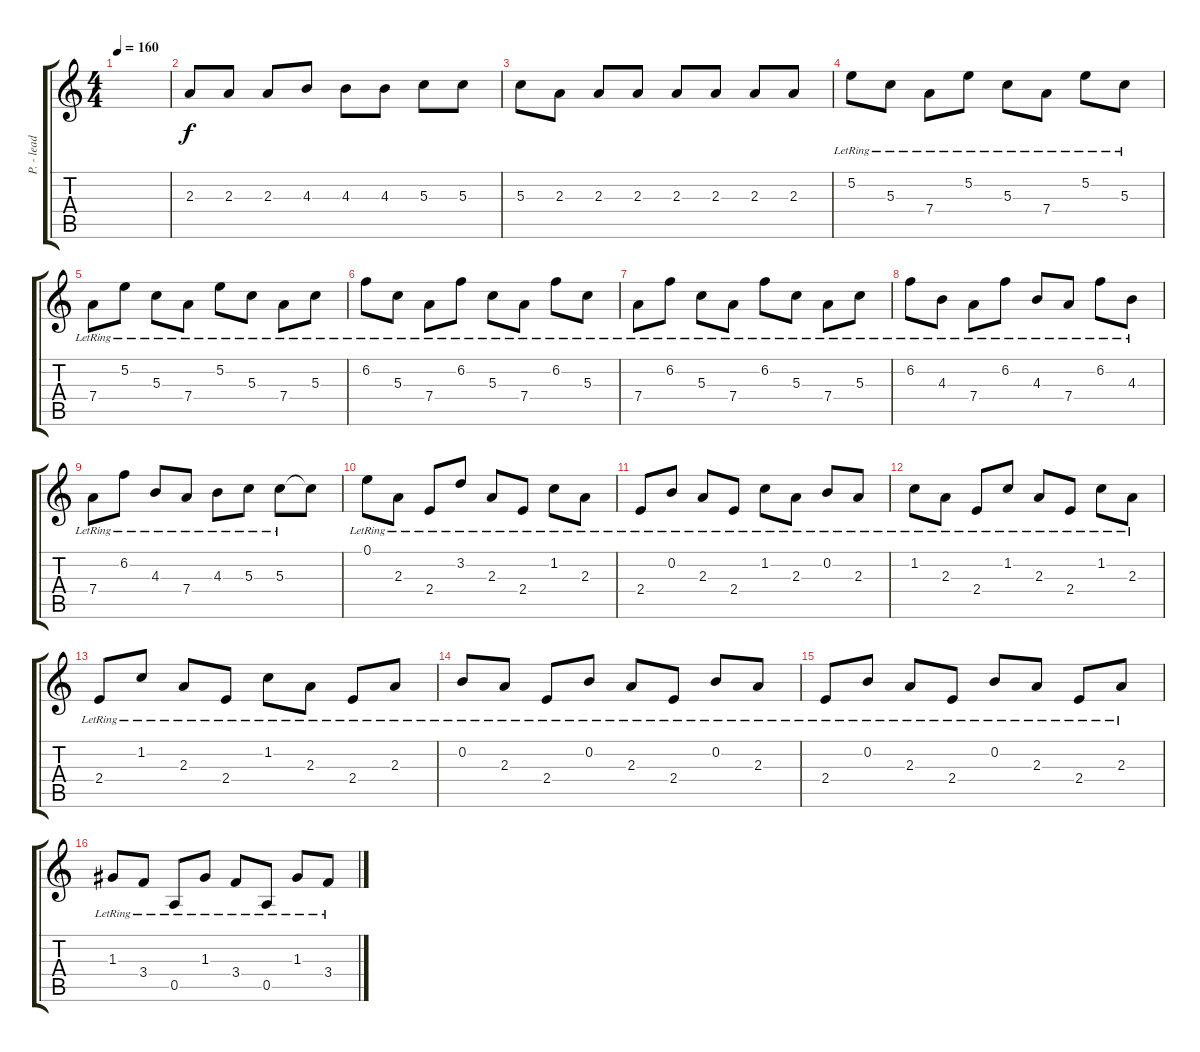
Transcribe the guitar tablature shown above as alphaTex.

\track ("P. - lead guitar" "P. - lead ") {instrument distortionguitar}
\staff {score tabs}
\tuning (E4 B3 G3 D3 A2 E2) {hide}
\ts (4 4)
\tempo 160
\clef g2
\ks c
|
2.3.8 2.3.8 2.3.8 4.3.8 4.3.8 4.3.8 5.3.8 5.3.8 |
5.3.8 2.3.8 2.3.8 2.3.8 2.3.8 2.3.8 2.3.8 2.3.8 |
5.2{lr}.8 5.3{lr}.8 7.4{lr}.8 5.2{lr}.8 5.3{lr}.8 7.4{lr}.8 5.2{lr}.8 5.3{lr}.8 |
7.4{lr}.8 5.2{lr}.8 5.3{lr}.8 7.4{lr}.8 5.2{lr}.8 5.3{lr}.8 7.4{lr}.8 5.3{lr}.8 |
6.2{lr}.8 5.3{lr}.8 7.4{lr}.8 6.2{lr}.8 5.3{lr}.8 7.4{lr}.8 6.2{lr}.8 5.3{lr}.8 |
7.4{lr}.8 6.2{lr}.8 5.3{lr}.8 7.4{lr}.8 6.2{lr}.8 5.3{lr}.8 7.4{lr}.8 5.3{lr}.8 |
6.2{lr}.8 4.3{lr}.8 7.4{lr}.8 6.2{lr}.8 4.3{lr}.8 7.4{lr}.8 6.2{lr}.8 4.3{lr}.8 |
7.4{lr}.8 6.2{lr}.8 4.3{lr}.8 7.4{lr}.8 4.3{lr}.8 5.3{lr}.8 5.3{lr}.8 5.3{t}.8 |
0.1{lr}.8 2.3{lr}.8 2.4{lr}.8 3.2{lr}.8 2.3{lr}.8 2.4{lr}.8 1.2{lr}.8 2.3{lr}.8 |
2.4{lr}.8 0.2{lr}.8 2.3{lr}.8 2.4{lr}.8 1.2{lr}.8 2.3{lr}.8 0.2{lr}.8 2.3{lr}.8 |
1.2{lr}.8 2.3{lr}.8 2.4{lr}.8 1.2{lr}.8 2.3{lr}.8 2.4{lr}.8 1.2{lr}.8 2.3{lr}.8 |
2.4{lr}.8 1.2{lr}.8 2.3{lr}.8 2.4{lr}.8 1.2{lr}.8 2.3{lr}.8 2.4{lr}.8 2.3{lr}.8 |
0.2{lr}.8 2.3{lr}.8 2.4{lr}.8 0.2{lr}.8 2.3{lr}.8 2.4{lr}.8 0.2{lr}.8 2.3{lr}.8 |
2.4{lr}.8 0.2{lr}.8 2.3{lr}.8 2.4{lr}.8 0.2{lr}.8 2.3{lr}.8 2.4{lr}.8 2.3{lr}.8 |
1.3{lr}.8 3.4{lr}.8 0.5{lr}.8 1.3{lr}.8 3.4{lr}.8 0.5{lr}.8 1.3{lr}.8 3.4{lr}.8
